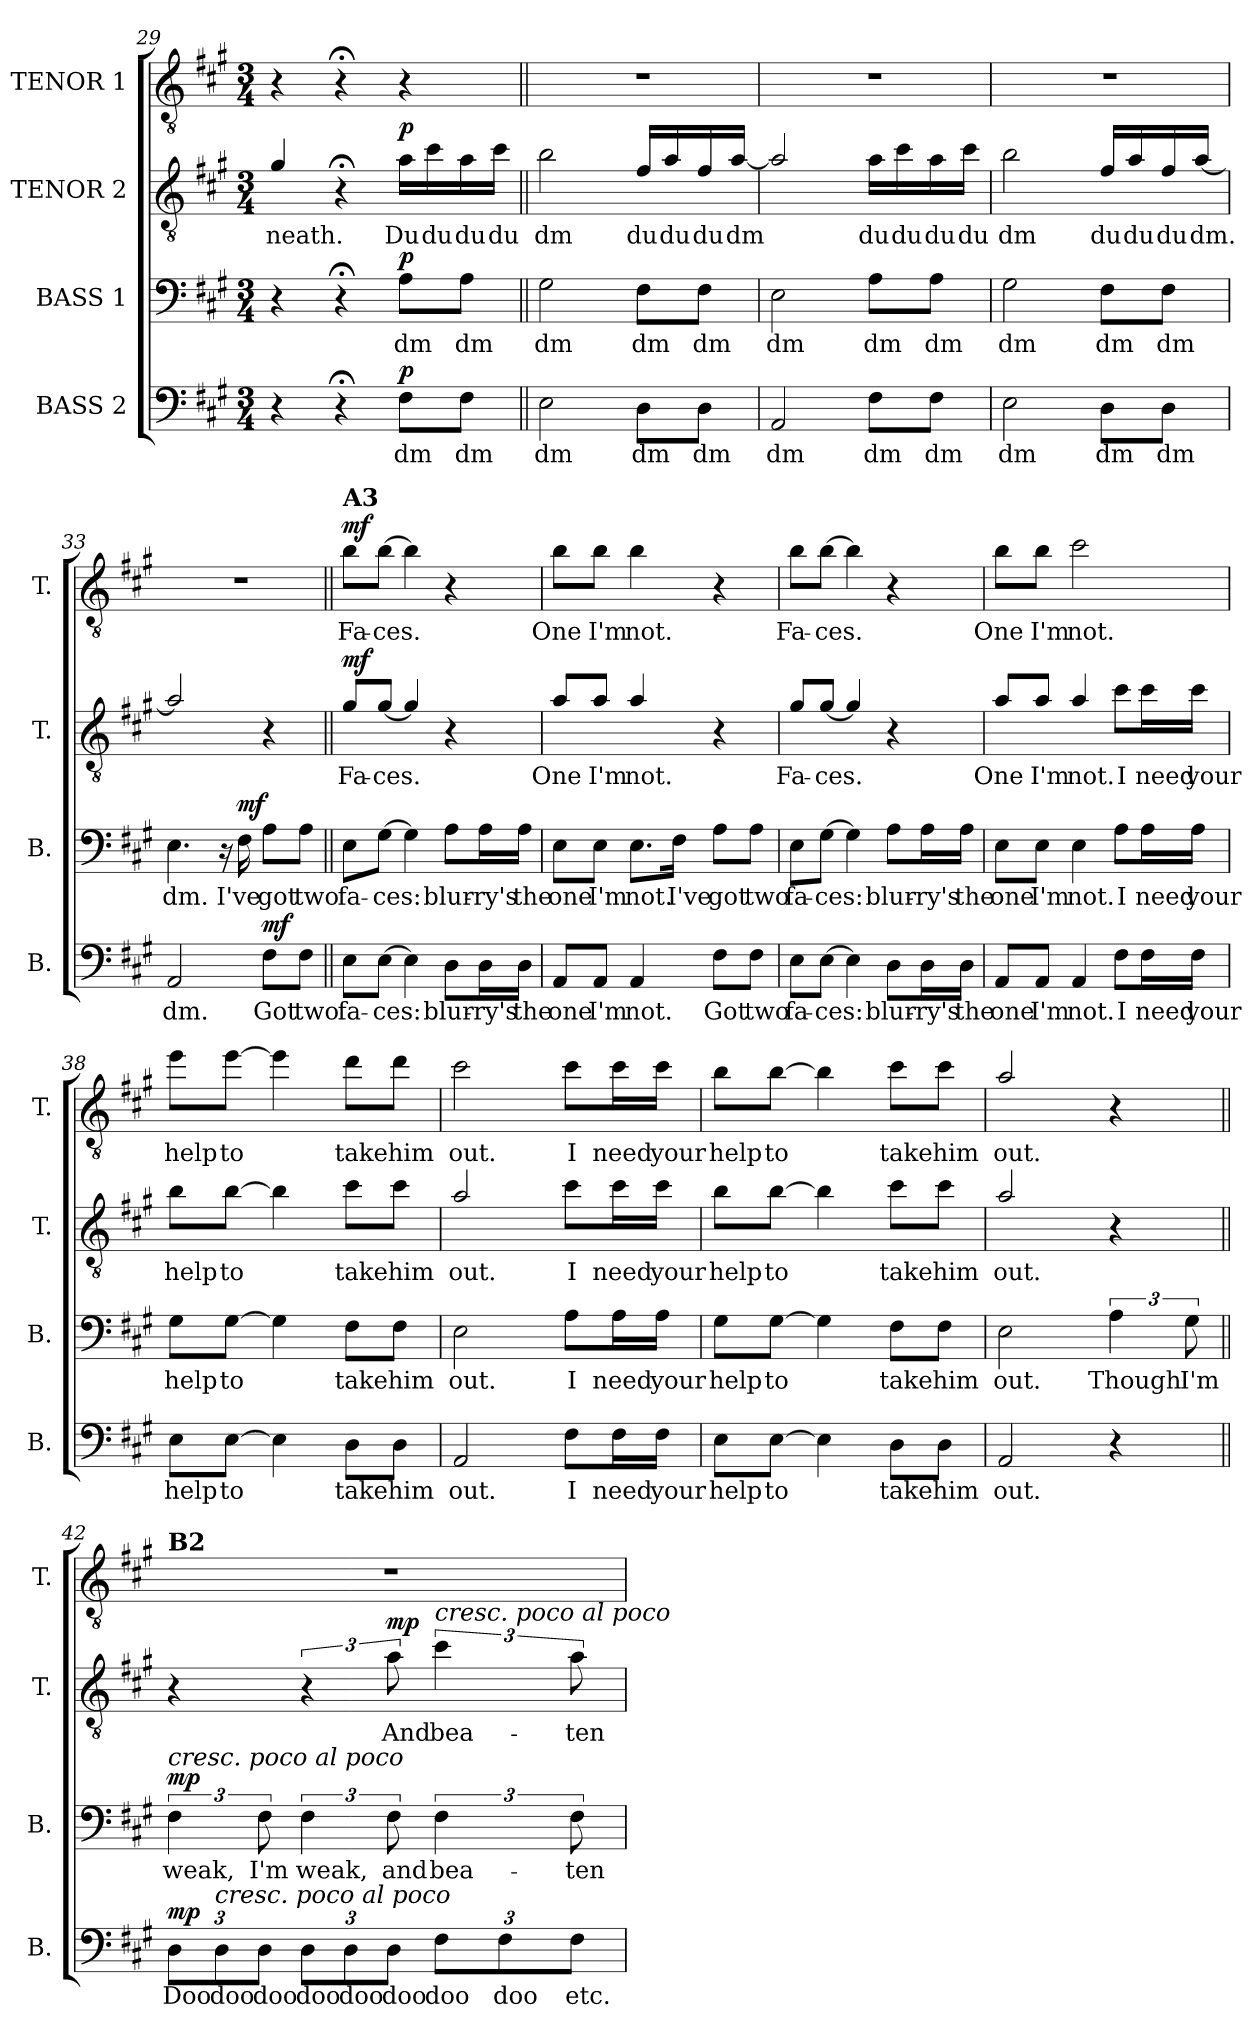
**kern	**text	**dynam	**kern	**text	**dynam	**kern	**text	**dynam	**kern	**text	**dynam
*part4	*part4	*part4	*part3	*part3	*part3	*part2	*part2	*part2	*part1	*part1	*part1
*staff4	*staff4	*staff4	*staff3	*staff3	*staff3	*staff2	*staff2	*staff2	*staff1	*staff1	*staff1
*I"BASS 2	*	*	*I"BASS 1	*	*	*I"TENOR 2	*	*	*I"TENOR 1	*	*
*I'B.	*	*	*I'B.	*	*	*I'T.	*	*	*I'T.	*	*
!!LO:LB:g=z
*clefF4	*	*	*clefF4	*	*	*clefGv2	*	*	*clefGv2	*	*
*	*	*	*	*	*	*ITrd7c12	*	*	*ITrd7c12	*	*
*k[f#c#g#]	*	*	*k[f#c#g#]	*	*	*k[f#c#g#]	*	*	*k[f#c#g#]	*	*
*M3/4	*	*	*M3/4	*	*	*M3/4	*	*	*M3/4	*	*
=29	=29	=29	=29	=29	=29	=29	=29	=29	=29	=29	=29
!	!	!	!	!	!	!	!LO:LY:b	!	!	!	!
4r	.	.	4r	.	.	4G#/	-neath.	.	4r	.	.
4r;<	.	.	4r;<	.	.	4r;<	.	.	4r;<	.	.
!	!LO:LY:b	!LO:DY:a	!	!LO:LY:b	!LO:DY:a	!	!LO:LY:b	!LO:DY:a	!	!	!
8F#\L	dm	p	8A\L	dm	p	16A\LL	Du	p	4r	.	.
!	!	!	!	!	!	!	!LO:LY:b	!	!	!	!
.	.	.	.	.	.	16c#\	du	.	.	.	.
!	!LO:LY:b	!	!	!LO:LY:b	!	!	!LO:LY:b	!	!	!	!
8F#\J	dm	.	8A\J	dm	.	16A\	du	.	.	.	.
!	!	!	!	!	!	!	!LO:LY:b	!	!	!	!
.	.	.	.	.	.	16c#\JJ	du	.	.	.	.
=30||	=30||	=30||	=30||	=30||	=30||	=30||	=30||	=30||	=30||	=30||	=30||
!	!LO:LY:b	!	!	!LO:LY:b	!	!	!LO:LY:b	!	!	!	!
2E\	dm	.	2G#\	dm	.	2B\	dm	.	2.r	.	.
!	!LO:LY:b	!	!	!LO:LY:b	!	!	!LO:LY:b	!	!	!	!
8D\L	dm	.	8F#\L	dm	.	16F#/LL	du	.	.	.	.
!	!	!	!	!	!	!	!LO:LY:b	!	!	!	!
.	.	.	.	.	.	16A/	du	.	.	.	.
!	!LO:LY:b	!	!	!LO:LY:b	!	!	!LO:LY:b	!	!	!	!
8D\J	dm	.	8F#\J	dm	.	16F#/	du	.	.	.	.
!	!	!	!	!	!	!	!LO:LY:b	!	!	!	!
.	.	.	.	.	.	[16A/JJ	dm	.	.	.	.
=31	=31	=31	=31	=31	=31	=31	=31	=31	=31	=31	=31
!	!LO:LY:b	!	!	!LO:LY:b	!	!	!	!	!	!	!
2AA/	dm	.	2E\	dm	.	2A/]	.	.	2.r	.	.
!	!LO:LY:b	!	!	!LO:LY:b	!	!	!LO:LY:b	!	!	!	!
8F#\L	dm	.	8A\L	dm	.	16A\LL	du	.	.	.	.
!	!	!	!	!	!	!	!LO:LY:b	!	!	!	!
.	.	.	.	.	.	16c#\	du	.	.	.	.
!	!LO:LY:b	!	!	!LO:LY:b	!	!	!LO:LY:b	!	!	!	!
8F#\J	dm	.	8A\J	dm	.	16A\	du	.	.	.	.
!	!	!	!	!	!	!	!LO:LY:b	!	!	!	!
.	.	.	.	.	.	16c#\JJ	du	.	.	.	.
=32	=32	=32	=32	=32	=32	=32	=32	=32	=32	=32	=32
!	!LO:LY:b	!	!	!LO:LY:b	!	!	!LO:LY:b	!	!	!	!
2E\	dm	.	2G#\	dm	.	2B\	dm	.	2.r	.	.
!	!LO:LY:b	!	!	!LO:LY:b	!	!	!LO:LY:b	!	!	!	!
8D\L	dm	.	8F#\L	dm	.	16F#/LL	du	.	.	.	.
!	!	!	!	!	!	!	!LO:LY:b	!	!	!	!
.	.	.	.	.	.	16A/	du	.	.	.	.
!	!LO:LY:b	!	!	!LO:LY:b	!	!	!LO:LY:b	!	!	!	!
8D\J	dm	.	8F#\J	dm	.	16F#/	du	.	.	.	.
!	!	!	!	!	!	!	!LO:LY:b	!	!	!	!
.	.	.	.	.	.	[16A/JJ	dm.	.	.	.	.
=33	=33	=33	=33	=33	=33	=33	=33	=33	=33	=33	=33
!	!LO:LY:b	!	!	!LO:LY:b	!	!	!	!	!	!	!
2AA/	dm.	.	4.E\	dm.	.	2A/]	.	.	2.r	.	.
.	.	.	16r	.	.	.	.	.	.	.	.
!	!	!	!	!LO:LY:b	!LO:DY:a	!	!	!	!	!	!
.	.	.	16F#\	I've	mf	.	.	.	.	.	.
!	!LO:LY:b	!LO:DY:a	!	!LO:LY:b	!	!	!	!	!	!	!
8F#\L	Got	mf	8A\L	got	.	4r	.	.	.	.	.
!	!LO:LY:b	!	!	!LO:LY:b	!	!	!	!	!	!	!
8F#\J	two	.	8A\J	two	.	.	.	.	.	.	.
=34||	=34||	=34||	=34||	=34||	=34||	=34||	=34||	=34||	=34||	=34||	=34||
!	!	!	!	!	!	!	!	!	!LO:TX:a:B:t=A3	!	!
!	!LO:LY:b	!	!	!LO:LY:b	!	!	!LO:LY:b	!LO:DY:a	!	!LO:LY:b	!LO:DY:a
8E\L	fa-	.	8E\L	fa-	.	8G#/L	Fa-	mf	8B\L	Fa-	mf
!	!LO:LY:b	!	!	!LO:LY:b	!	!	!LO:LY:b	!	!	!LO:LY:b	!
[8E\J	-ces:	.	[8G#\J	-ces:	.	[8G#/J	-ces.	.	[8B\J	-ces.	.
4E\]	.	.	4G#\]	.	.	4G#/]	.	.	4B\]	.	.
!	!LO:LY:b	!	!	!LO:LY:b	!	!	!	!	!	!	!
8D\L	blur-	.	8A\L	blur-	.	4r	.	.	4r	.	.
!	!LO:LY:b	!	!	!LO:LY:b	!	!	!	!	!	!	!
16D\L	-ry's	.	16A\L	-ry's	.	.	.	.	.	.	.
!	!LO:LY:b	!	!	!LO:LY:b	!	!	!	!	!	!	!
16D\JJ	the	.	16A\JJ	the	.	.	.	.	.	.	.
!!LO:PB:g=z
=35	=35	=35	=35	=35	=35	=35	=35	=35	=35	=35	=35
!	!LO:LY:b	!	!	!LO:LY:b	!	!	!LO:LY:b	!	!	!LO:LY:b	!
8AA/L	one	.	8E\L	one	.	8A/L	One	.	8B\L	One	.
!	!LO:LY:b	!	!	!LO:LY:b	!	!	!LO:LY:b	!	!	!LO:LY:b	!
8AA/J	I'm	.	8E\J	I'm	.	8A/J	I'm	.	8B\J	I'm	.
!	!LO:LY:b	!	!	!LO:LY:b	!	!	!LO:LY:b	!	!	!LO:LY:b	!
4AA/	not.	.	8.E\L	not.	.	4A/	not.	.	4B\	not.	.
!	!	!	!	!LO:LY:b	!	!	!	!	!	!	!
.	.	.	16F#\Jk	I've	.	.	.	.	.	.	.
!	!LO:LY:b	!	!	!LO:LY:b	!	!	!	!	!	!	!
8F#\L	Got	.	8A\L	got	.	4r	.	.	4r	.	.
!	!LO:LY:b	!	!	!LO:LY:b	!	!	!	!	!	!	!
8F#\J	two	.	8A\J	two	.	.	.	.	.	.	.
=36	=36	=36	=36	=36	=36	=36	=36	=36	=36	=36	=36
!	!LO:LY:b	!	!	!LO:LY:b	!	!	!LO:LY:b	!	!	!LO:LY:b	!
8E\L	fa-	.	8E\L	fa-	.	8G#/L	Fa-	.	8B\L	Fa-	.
!	!LO:LY:b	!	!	!LO:LY:b	!	!	!LO:LY:b	!	!	!LO:LY:b	!
[8E\J	-ces:	.	[8G#\J	-ces:	.	[8G#/J	-ces.	.	[8B\J	-ces.	.
4E\]	.	.	4G#\]	.	.	4G#/]	.	.	4B\]	.	.
!	!LO:LY:b	!	!	!LO:LY:b	!	!	!	!	!	!	!
8D\L	blur-	.	8A\L	blur-	.	4r	.	.	4r	.	.
!	!LO:LY:b	!	!	!LO:LY:b	!	!	!	!	!	!	!
16D\L	-ry's	.	16A\L	-ry's	.	.	.	.	.	.	.
!	!LO:LY:b	!	!	!LO:LY:b	!	!	!	!	!	!	!
16D\JJ	the	.	16A\JJ	the	.	.	.	.	.	.	.
=37	=37	=37	=37	=37	=37	=37	=37	=37	=37	=37	=37
!	!LO:LY:b	!	!	!LO:LY:b	!	!	!LO:LY:b	!	!	!LO:LY:b	!
8AA/L	one	.	8E\L	one	.	8A/L	One	.	8B\L	One	.
!	!LO:LY:b	!	!	!LO:LY:b	!	!	!LO:LY:b	!	!	!LO:LY:b	!
8AA/J	I'm	.	8E\J	I'm	.	8A/J	I'm	.	8B\J	I'm	.
!	!LO:LY:b	!	!	!LO:LY:b	!	!	!LO:LY:b	!	!	!LO:LY:b	!
4AA/	not.	.	4E\	not.	.	4A/	not.	.	2c#\	not.	.
!	!LO:LY:b	!	!	!LO:LY:b	!	!	!LO:LY:b	!	!	!	!
8F#\L	I	.	8A\L	I	.	8c#\L	I	.	.	.	.
!	!LO:LY:b	!	!	!LO:LY:b	!	!	!LO:LY:b	!	!	!	!
16F#\L	need	.	16A\L	need	.	16c#\L	need	.	.	.	.
!	!LO:LY:b	!	!	!LO:LY:b	!	!	!LO:LY:b	!	!	!	!
16F#\JJ	your	.	16A\JJ	your	.	16c#\JJ	your	.	.	.	.
=38	=38	=38	=38	=38	=38	=38	=38	=38	=38	=38	=38
!	!LO:LY:b	!	!	!LO:LY:b	!	!	!LO:LY:b	!	!	!LO:LY:b	!
8E\L	help	.	8G#\L	help	.	8B\L	help	.	8e\L	help	.
!	!LO:LY:b	!	!	!LO:LY:b	!	!	!LO:LY:b	!	!	!LO:LY:b	!
[8E\J	to	.	[8G#\J	to	.	[8B\J	to	.	[8e\J	to	.
4E\]	.	.	4G#\]	.	.	4B\]	.	.	4e\]	.	.
!	!LO:LY:b	!	!	!LO:LY:b	!	!	!LO:LY:b	!	!	!LO:LY:b	!
8D\L	take	.	8F#\L	take	.	8c#\L	take	.	8d\L	take	.
!	!LO:LY:b	!	!	!LO:LY:b	!	!	!LO:LY:b	!	!	!LO:LY:b	!
8D\J	him	.	8F#\J	him	.	8c#\J	him	.	8d\J	him	.
=39	=39	=39	=39	=39	=39	=39	=39	=39	=39	=39	=39
!	!LO:LY:b	!	!	!LO:LY:b	!	!	!LO:LY:b	!	!	!LO:LY:b	!
2AA/	out.	.	2E\	out.	.	2A/	out.	.	2c#\	out.	.
!	!LO:LY:b	!	!	!LO:LY:b	!	!	!LO:LY:b	!	!	!LO:LY:b	!
8F#\L	I	.	8A\L	I	.	8c#\L	I	.	8c#\L	I	.
!	!LO:LY:b	!	!	!LO:LY:b	!	!	!LO:LY:b	!	!	!LO:LY:b	!
16F#\L	need	.	16A\L	need	.	16c#\L	need	.	16c#\L	need	.
!	!LO:LY:b	!	!	!LO:LY:b	!	!	!LO:LY:b	!	!	!LO:LY:b	!
16F#\JJ	your	.	16A\JJ	your	.	16c#\JJ	your	.	16c#\JJ	your	.
=40	=40	=40	=40	=40	=40	=40	=40	=40	=40	=40	=40
!	!LO:LY:b	!	!	!LO:LY:b	!	!	!LO:LY:b	!	!	!LO:LY:b	!
8E\L	help	.	8G#\L	help	.	8B\L	help	.	8B\L	help	.
!	!LO:LY:b	!	!	!LO:LY:b	!	!	!LO:LY:b	!	!	!LO:LY:b	!
[8E\J	to	.	[8G#\J	to	.	[8B\J	to	.	[8B\J	to	.
4E\]	.	.	4G#\]	.	.	4B\]	.	.	4B\]	.	.
!	!LO:LY:b	!	!	!LO:LY:b	!	!	!LO:LY:b	!	!	!LO:LY:b	!
8D\L	take	.	8F#\L	take	.	8c#\L	take	.	8c#\L	take	.
!	!LO:LY:b	!	!	!LO:LY:b	!	!	!LO:LY:b	!	!	!LO:LY:b	!
8D\J	him	.	8F#\J	him	.	8c#\J	him	.	8c#\J	him	.
!!LO:LB:g=z
=41	=41	=41	=41	=41	=41	=41	=41	=41	=41	=41	=41
!	!LO:LY:b	!	!	!LO:LY:b	!	!	!LO:LY:b	!	!	!LO:LY:b	!
2AA/	out.	.	2E\	out.	.	2A/	out.	.	2A/	out.	.
!	!	!	!	!LO:LY:b	!	!	!	!	!	!	!
4r	.	.	6A\	Though	.	4r	.	.	4r	.	.
!	!	!	!	!LO:LY:b	!	!	!	!	!	!	!
.	.	.	12G#\	I'm	.	.	.	.	.	.	.
=42||	=42||	=42||	=42||	=42||	=42||	=42||	=42||	=42||	=42||	=42||	=42||
*Xbrackettup	*	*	*	*	*	*	*	*	*	*	*
!	!	!	!	!	!	!	!	!	!LO:TX:a:B:t=B2	!	!
!	!	!	!LO:TX:a:i:t=cresc. poco al poco	!	!	!	!	!	!	!	!
!	!LO:LY:b	!LO:DY:a	!	!LO:LY:b	!LO:DY:a	!	!	!	!	!	!
12D\L	Doo	mp	6F#\	weak,	mp	4r	.	.	2.r	.	.
!LO:TX:a:i:t=cresc. poco al poco	!	!	!	!	!	!	!	!	!	!	!
!	!LO:LY:b	!	!	!	!	!	!	!	!	!	!
12D\	doo	.	.	.	.	.	.	.	.	.	.
!	!LO:LY:b	!	!	!LO:LY:b	!	!	!	!	!	!	!
12D\J	doo	.	12F#\	I'm	.	.	.	.	.	.	.
!	!LO:LY:b	!	!	!LO:LY:b	!	!	!	!	!	!	!
12D\L	doo	.	6F#\	weak,	.	6r	.	.	.	.	.
!	!LO:LY:b	!	!	!	!	!	!	!	!	!	!
12D\	doo	.	.	.	.	.	.	.	.	.	.
!	!LO:LY:b	!	!	!LO:LY:b	!	!	!LO:LY:b	!LO:DY:a	!	!	!
12D\J	doo	.	12F#\	and	.	12A\	And	mp	.	.	.
!	!	!	!	!	!	!LO:TX:a:i:t=cresc. poco al poco	!	!	!	!	!
!	!LO:LY:b	!	!	!LO:LY:b	!	!	!LO:LY:b	!	!	!	!
12F#\L	doo	.	6F#\	bea-	.	6c#\	bea-	.	.	.	.
!	!LO:LY:b	!	!	!	!	!	!	!	!	!	!
12F#\	doo	.	.	.	.	.	.	.	.	.	.
!	!LO:LY:b	!	!	!LO:LY:b	!	!	!LO:LY:b	!	!	!	!
12F#\J	etc.	.	12F#\	-ten	.	12A\	-ten	.	.	.	.
=	=	=	=	=	=	=	=	=	=	=	=
*-	*-	*-	*-	*-	*-	*-	*-	*-	*-	*-	*-
